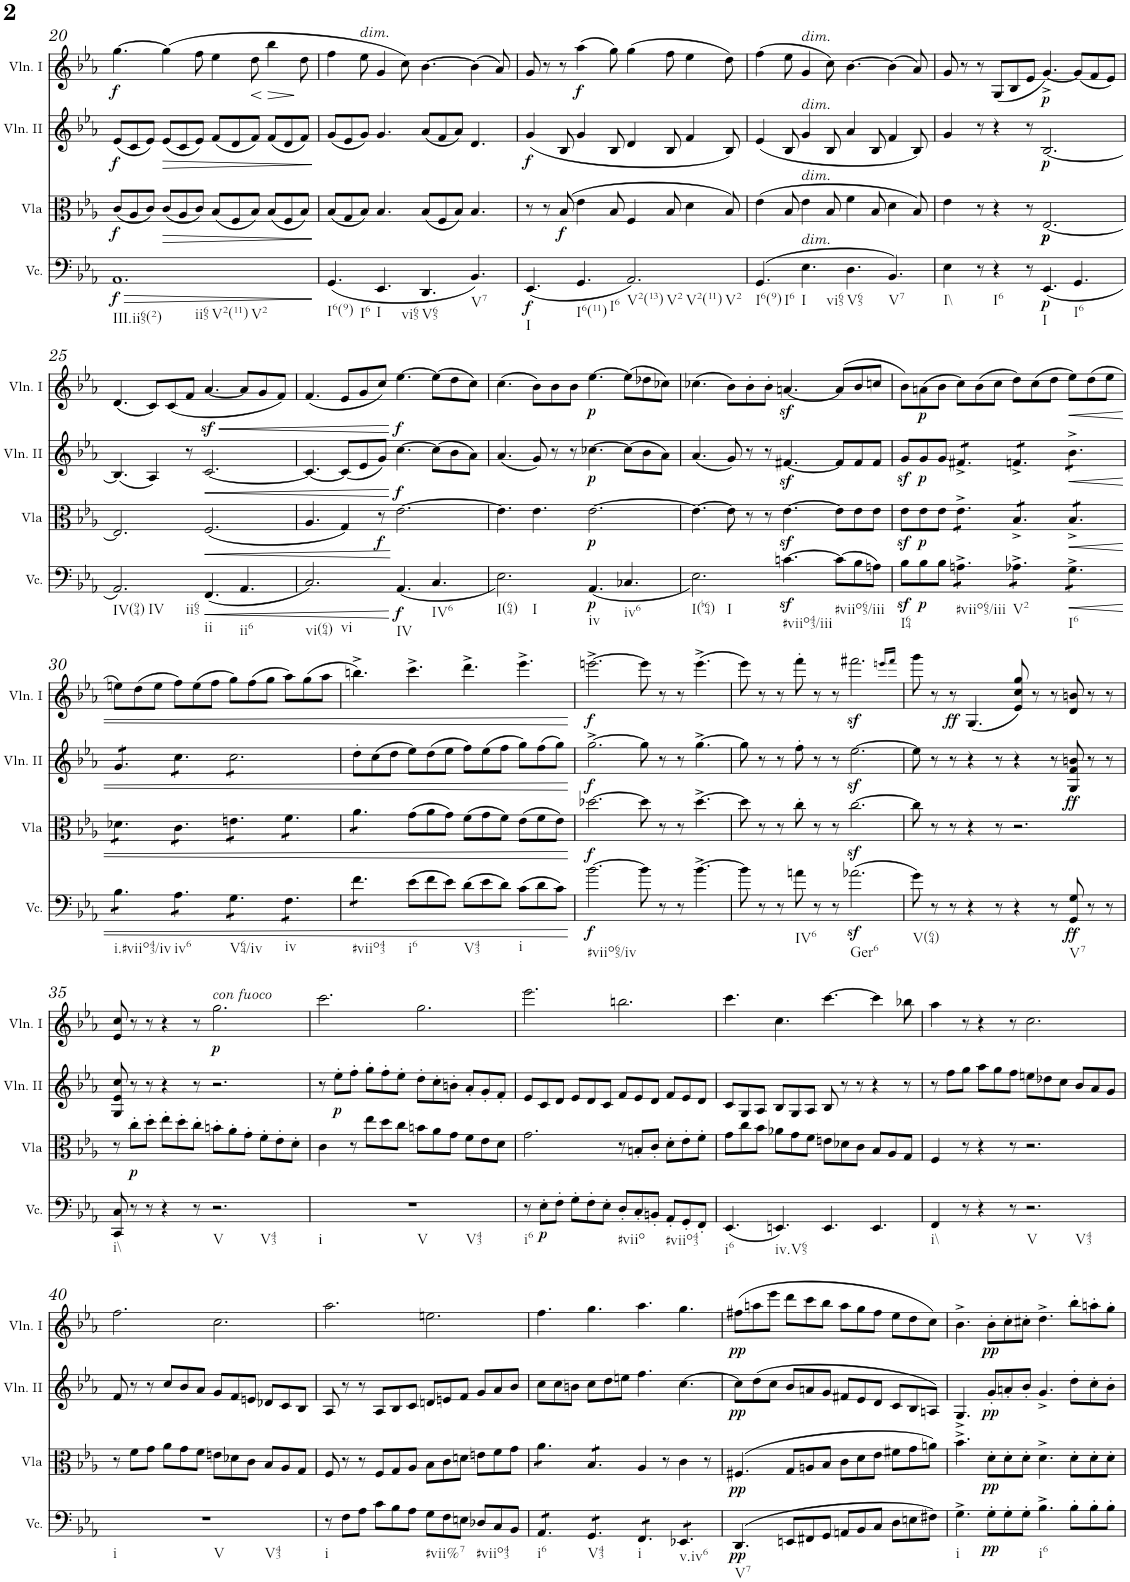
**kern	**dynam	**kern	**dynam	**kern	**dynam	**kern	**dynam
*part4	*part4	*part3	*part3	*part2	*part2	*part1	*part1
*staff4	*staff4	*staff3	*staff3	*staff2	*staff2	*staff1	*staff1
*I"Violoncello	*	*I"Viola	*	*I"Violino II	*	*I"Violino I	*
*I'Vc.	*	*I'Vla	*	*I'Vln. II	*	*I'Vln. I	*
!!LO:PB:g=z
*clefF4	*	*clefC3	*	*clefG2	*	*clefG2	*
*k[b-e-a-]	*	*k[b-e-a-]	*	*k[b-e-a-]	*	*k[b-e-a-]	*
*M12/8	*	*M12/8	*	*M12/8	*	*M12/8	*
=20	=20	=20	=20	=20	=20	=20	=20
!LO:TX:b:t=III.ii65(2)	!	!	!	!	!	!	!
!LO:TX:b:t=ii65	!	!	!	!	!	!	!
!LO:TX:b:t=V2(11)	!	!	!	!	!	!	!
!LO:TX:b:t=V2	!	!	!	!	!	!	!
!	!LO:HP:b	!	!	!	!	!	!
!	!LO:DY:n=1:b	!	!LO:DY:b	!	!LO:DY:b	!	!LO:DY:b
1.AA-	> f	(<8c/L	f	(<8e-/L	f	[4.gg\	f
.	.	8A-/	.	8c/	.	.	.
.	.	8c/J)	.	8e-/J)	.	.	.
!	!	!	!LO:HP:b	!	!LO:HP:b	!	!
.	.	(<8c/L	>	(<8e-/L	>	(>4gg\]	.
.	.	8A-/	.	8c/	.	.	.
.	.	8c/J)	.	8e-/J)	.	8ff\	.
.	.	(<8B-/L	.	(<8f/L	.	4ee-\	.
.	.	8F/	.	8d/	.	.	.
!	!	!	!	!	!	!	!LO:HP:b
.	.	8B-/J)	.	8f/J)	.	8dd\	<
!	!	!	!	!	!	!	!LO:HP:n=1:b
.	.	(<8B-/L	.	(<8f/L	.	4bb-\	[ >
.	.	8F/	.	8d/	.	.	.
.	.	8B-/J)	.	8f/J)	.	8dd\	]
.	]	.	]	.	]	.	.
=21	=21	=21	=21	=21	=21	=21	=21
!LO:TX:b:t=I6(9)	!	!	!	!	!	!	!
!LO:TX:b:t=I6	!	!	!	!	!	!	!
(<4.GG/	.	(<8B-/L	.	(<8g/L	.	4ff\	.
.	.	8G/	.	8e-/	.	.	.
!	!	!	!	!	!	!LO:TX:a:i:t=dim.	!
.	.	8B-/J)	.	8g/J)	.	8ee-\	.
!LO:TX:b:t=I	!	!	!	!	!	!	!
!LO:TX:b:t=vi65	!	!	!	!	!	!	!
4.EE-/	.	4.B-/	.	4.g/	.	4g/	.
.	.	.	.	.	.	8cc\)	.
!LO:TX:b:t=V65	!	!	!	!	!	!	!
4.DD/	.	(<8B-/L	.	(<8a-/L	.	[4.b-\	.
.	.	8F/	.	8f/	.	.	.
.	.	8B-/J)	.	8a-/J)	.	.	.
!LO:TX:b:t=V7	!	!	!	!	!	!	!
4.BB-/)	.	4.B-/	.	4.d/	.	(>4b-\]	.
.	.	.	.	.	.	8a-/)	.
=22	=22	=22	=22	=22	=22	=22	=22
!LO:TX:b:t=I	!	!	!	!	!	!	!
!	!LO:DY:b	!	!	!	!LO:DY:b	!	!
(<4.EE-/	f	8r	.	(<4g/	f	8g/	.
.	.	8r	.	.	.	8r	.
!	!	!	!LO:DY:b	!	!	!	!
.	.	(>8B-/	f	8B-/	.	8r	.
!LO:TX:b:t=I6(11)	!	!	!	!	!	!	!
!LO:TX:b:t=I6	!	!	!	!	!	!	!
!	!	!	!	!	!	!	!LO:DY:b
4.GG/	.	4e-\	.	4g/	.	(>4aa-\	f
.	.	8B-/	.	8B-/	.	8gg\)	.
!LO:TX:b:t=V2(13)	!	!	!	!	!	!	!
!LO:TX:b:t=V2	!	!	!	!	!	!	!
!LO:TX:b:t=V2(11)	!	!	!	!	!	!	!
!LO:TX:b:t=V2	!	!	!	!	!	!	!
2.AA-/)	.	4F/	.	4d/	.	(>4gg\	.
.	.	8B-/	.	8B-/	.	8ff\	.
.	.	4d\	.	4f/	.	4ee-\	.
.	.	8B-/)	.	8B-/)	.	8dd\)	.
=23	=23	=23	=23	=23	=23	=23	=23
!LO:TX:b:t=I6(9)	!	!	!	!	!	!	!
!LO:TX:b:t=I6	!	!	!	!	!	!	!
(>4.GG/	.	(>4e-\	.	(<4e-/	.	(>4ff\	.
.	.	8B-/	.	8B-/	.	8ee-\	.
!	!	!	!	!	!	!LO:TX:a:i:t=dim.	!
!	!	!	!	!LO:TX:a:i:t=dim.	!	!	!
!	!	!LO:TX:a:i:t=dim.	!	!	!	!	!
!LO:TX:a:i:t=dim.	!	!	!	!	!	!	!
!LO:TX:b:t=I	!	!	!	!	!	!	!
!LO:TX:b:t=vi65	!	!	!	!	!	!	!
4.E-\	.	4e-\	.	4g/	.	4g/	.
.	.	8B-/	.	8B-/	.	8cc\)	.
!LO:TX:b:t=V65	!	!	!	!	!	!	!
4.D\	.	4f\	.	4a-/	.	[4.b-\	.
.	.	8B-/	.	8B-/	.	.	.
!LO:TX:b:t=V7	!	!	!	!	!	!	!
4.BB-/)	.	4d\	.	4f/	.	(>4b-\]	.
.	.	8B-/)	.	8B-/)	.	8a-/)	.
=24	=24	=24	=24	=24	=24	=24	=24
!LO:TX:b:t=I\\	!	!	!	!	!	!	!
4E-\	.	4e-\	.	4g/	.	8g/	.
.	.	.	.	.	.	8r	.
8r	.	8r	.	8r	.	8r	.
!LO:TX:b:t=I6	!	!	!	!	!	!	!
4r	.	4r	.	4r	.	(<8G/L	.
.	.	.	.	.	.	8B-/	.
8r	.	8r	.	8r	.	8e-/J	.
!LO:TX:b:t=I	!	!	!	!	!	!	!
!	!LO:DY:b	!	!LO:DY:b	!	!	!	!
!	!	!	!LO:DY:n=1:b	!	!LO:DY:b	!	!LO:DY:b
(<4.EE-/	p	[2.E-/	p p	[2.B-/	p	[4.g^/)	p
!LO:TX:b:t=I6	!	!	!	!	!	!	!
4.GG/	.	.	.	.	.	(<8g/L]	.
.	.	.	.	.	.	8f/	.
.	.	.	.	.	.	8e-/J)	.
!!LO:LB:g=z
=25	=25	=25	=25	=25	=25	=25	=25
!LO:TX:b:t=IV(94)	!	!	!	!	!	!	!
!LO:TX:b:t=IV	!	!	!	!	!	!	!
!LO:TX:b:t=ii65	!	!	!	!	!	!	!
2.AA-/)	.	2.E-/]	.	(<4.B-/]	.	(<4.d/	.
.	.	.	.	4A-/)	.	8c/L)	.
.	.	.	.	.	.	(<8c/	.
.	.	.	.	8r	.	8f/J	.
!LO:TX:b:t=ii	!	!	!	!	!	!	!
!	!LO:HP:b	!	!LO:HP:b	!	!LO:HP:b	!	!LO:HP:b
(<4.FF/	<	(<2.F/	<	[2.c/	<	[4.a-z</	<
!LO:TX:b:t=ii6	!	!	!	!	!	!	!
4.AA-/	.	.	.	.	.	8a-/L]	.
.	.	.	.	.	.	8g/	.
.	.	.	.	.	.	8f/J)	.
=26	=26	=26	=26	=26	=26	=26	=26
!LO:TX:b:t=vi(64)	!	!	!	!	!	!	!
!LO:TX:b:t=vi	!	!	!	!	!	!	!
2.C/)	.	4.A-/	.	4.c/_	.	(<4.f/	.
.	.	4G/)	.	(<8c/L]	.	8e-/L	.
.	.	.	.	8e-/	.	8g/	.
!	!	!	!LO:DY:b	!	!	!	!
.	.	8r	f	8g/J)	.	8cc/J)	.
!LO:TX:b:t=IV	!	!	!	!	!	!	!
!	!LO:DY:n=1:b	!	!	!	!LO:DY:n=1:b	!	!LO:DY:n=1:b
(<4.AA-/	[ f	[2.e-\	[	[4.cc\	[ f	[4.ee-\	[ f
!LO:TX:b:t=IV6	!	!	!	!	!	!	!
4.C/	.	.	.	(>8cc\L]	.	(>8ee-\L]	.
.	.	.	.	8b-\	.	8dd\	.
.	.	.	.	8a-\J)	.	8cc\J)	.
=27	=27	=27	=27	=27	=27	=27	=27
!LO:TX:b:t=I(64)	!	!	!	!	!	!	!
!LO:TX:b:t=I	!	!	!	!	!	!	!
2.E-\)	.	4.e-\]	.	(<4.a-/	.	(>4.cc\	.
.	.	4.e-\	.	8g/)	.	8b-\L)	.
.	.	.	.	8r	.	8b-\	.
.	.	.	.	8r	.	8b-\J	.
!LO:TX:b:t=iv	!	!	!	!	!	!	!
!	!LO:DY:b	!	!LO:DY:b	!	!LO:DY:b	!	!LO:DY:b
(<4.AA-/	p	[2.e-\	p	[4.cc-X\	p	[4.ee-\	p
!LO:TX:b:t=iv6	!	!	!	!	!	!	!
4.C-X/	.	.	.	(>8cc-\L]	.	(>8ee-\L]	.
.	.	.	.	8b-\	.	8dd-X\	.
.	.	.	.	8a-\J)	.	8cc-X\J)	.
=28	=28	=28	=28	=28	=28	=28	=28
!LO:TX:b:t=I(b64)	!	!	!	!	!	!	!
!LO:TX:b:t=I	!	!	!	!	!	!	!
2.E-\)	.	4.e-\_	.	(<4.a-/	.	(>4.cc-X\	.
.	.	8e-\]	.	8g/)	.	8b-\L)	.
.	.	8r	.	8r	.	8b-'\	.
.	.	8r	.	8r	.	8b-'\J	.
!LO:TX:b:t=#viio43/iii	!	!	!	!	!	!	!
[4.cnz<\	.	[4.e-z<\	.	[4.f#Xz</	.	[4.anz</	.
!LO:TX:b:t=#viio65/iii	!	!	!	!	!	!	!
(>8c\L]	.	8e-\L]	.	8f#/L]	.	(>8a/L]	.
8B-\	.	8e-\	.	8f#/	.	8b-/	.
8An\J)	.	8e-\J	.	8f#/J	.	8ccn/J	.
=29	=29	=29	=29	=29	=29	=29	=29
!LO:TX:b:t=I64	!	!	!	!	!	!	!
8B-z<\L	.	8e-z<\L	.	8gz</L	.	8b-\L)	.
!	!LO:DY:b	!	!LO:DY:b	!	!LO:DY:b	!	!LO:DY:b
8B-\	p	8e-\	p	8g/	p	(>8an\	p
8B-\J	.	8e-\J	.	8g/J	.	8b-\J	.
!LO:TX:b:t=#viio65/iii	!	!	!	!	!	!	!
*tremolo	*	*	*	*	*	*	*
*	*	*tremolo	*	*	*	*	*
*	*	*	*	*tremolo	*	*	*
8An^\L	.	8e-^\L	.	8f#X^/L	.	8cc\L)	.
8An^\	.	8e-^\	.	8f#X^/	.	(>8b-\	.
8An^\J	.	8e-^\J	.	8f#X^/J	.	8cc\J	.
!LO:TX:b:t=V2	!	!	!	!	!	!	!
8A-X^\L	.	8B-^/L	.	8fn^/L	.	8dd\L)	.
8A-X^\	.	8B-^/	.	8fn^/	.	(>8cc\	.
8A-X^\J	.	8B-^/J	.	8fn^/J	.	8dd\J	.
!LO:TX:b:t=I6	!	!	!	!	!	!	!
!	!LO:HP:b	!	!LO:HP:b	!	!LO:HP:b	!	!LO:HP:b
8G^\L	<	8B-^/L	<	8b-^\L	<	8ee-\L)	<
8G^\	.	8B-^/	.	8b-^\	.	(>8dd\	.
8G^\J	.	8B-^/J	.	8b-^\J	.	8ee-\J	.
!!LO:LB:g=z
=30	=30	=30	=30	=30	=30	=30	=30
!LO:TX:b:t=i.#viio43/iv	!	!	!	!	!	!	!
8B-\L	.	8d-X\L	.	8g/L	.	8een\L)	.
8B-\	.	8d-X\	.	8g/	.	(>8dd\	.
8B-\J	.	8d-X\J	.	8g/J	.	8ee\J	.
!LO:TX:b:t=iv6	!	!	!	!	!	!	!
8A-\L	.	8c\L	.	8cc\L	.	8ff\L)	.
8A-\	.	8c\	.	8cc\	.	(>8ee\	.
8A-\J	.	8c\J	.	8cc\J	.	8ff\J	.
!LO:TX:b:t=V64/iv	!	!	!	!	!	!	!
8G\L	.	8en\L	.	8cc\L	.	8gg\L)	.
8G\	.	8en\	.	8cc\	.	(>8ff\	.
8G\J	.	8en\J	.	8cc\	.	8gg\J	.
!LO:TX:b:t=iv	!	!	!	!	!	!	!
8F\L	.	8f\L	.	8cc\	.	8aa-\L)	.
8F\	.	8f\	.	8cc\	.	(>8gg\	.
8F\J	.	8f\J	.	8cc\J	.	8aa-\J	.
*	*	*	*	*Xtremolo	*	*	*
=31	=31	=31	=31	=31	=31	=31	=31
!LO:TX:b:t=#viio43	!	!	!	!	!	!	!
8f\L	.	8a-\L	.	8dd'\L	.	4.bbn^\)	.
8f\	.	8a-\	.	(>8cc\	.	.	.
8f\J	.	8a-\J	.	8dd\J	.	.	.
*	*	*Xtremolo	*	*	*	*	*
*Xtremolo	*	*	*	*	*	*	*
!LO:TX:b:t=i6	!	!	!	!	!	!	!
(>8e-\L	.	(>8g\L	.	8ee-\L)	.	4.ccc^\	.
8f\	.	8a-\	.	(>8dd\	.	.	.
8e-\J)	.	8g\J)	.	8ee-\J	.	.	.
!LO:TX:b:t=V43	!	!	!	!	!	!	!
(>8d\L	.	(>8f\L	.	8ff\L)	.	4.ddd^\	.
8e-\	.	8g\	.	(>8ee-\	.	.	.
8d\J)	.	8f\J)	.	8ff\J	.	.	.
!LO:TX:b:t=i	!	!	!	!	!	!	!
(>8c\L	.	(>8e-\L	.	8gg\L)	.	4.eee-^\	.
8d\	.	8f\	.	(>8ff\	.	.	.
8c\J)	.	8e-\J)	.	8gg\J)	.	.	.
.	[	.	[	.	[	.	[
=32	=32	=32	=32	=32	=32	=32	=32
!LO:TX:b:t=#viio65/iv	!	!	!	!	!	!	!
!	!LO:DY:b	!	!LO:DY:b	!	!LO:DY:b	!	!LO:DY:b
[2.b-\	f	[2.dd-X\	f	[2.gg^\	f	[2.eeen^\	f
8b-\]	.	8dd-\]	.	8gg\]	.	8eee\]	.
8r	.	8r	.	8r	.	8r	.
8r	.	8r	.	8r	.	8r	.
[4.b-^\	.	[4.dd-^\	.	[4.gg^\	.	(>4.eee^\	.
=33	=33	=33	=33	=33	=33	=33	=33
8b-\]	.	8dd-\]	.	8gg\]	.	8eee-\)	.
8r	.	8r	.	8r	.	8r	.
8r	.	8r	.	8r	.	8r	.
!LO:TX:b:t=IV6	!	!	!	!	!	!	!
8an\	.	8cc'\	.	8ff'\	.	8fff'\	.
8r	.	8r	.	8r	.	8r	.
8r	.	8r	.	8r	.	8r	.
!LO:TX:b:t=Ger6	!	!	!	!	!	!	!
(>2.a-Xz<\	.	[2.ccz<\	.	[2.ee-z<\	.	2.fff#Xz<\	.
.	.	.	.	.	.	16qeeen/LL	.
.	.	.	.	.	.	16qfff#/JJ	.
=34	=34	=34	=34	=34	=34	=34	=34
!LO:TX:b:t=V(64)	!	!	!	!	!	!	!
8g\)	.	8cc\]	.	8ee-\]	.	8ggg\	.
8r	.	8r	.	8r	.	8r	.
!	!	!	!	!	!	!	!LO:DY:b
8r	.	8r	.	8r	.	8r	ff
4r	.	4r	.	4r	.	(<4.G/	.
8r	.	8r	.	8r	.	.	.
4r	.	2.r	.	4r	.	8e-/ 8cc/ 8gg/)	.
.	.	.	.	.	.	8r	.
8r	.	.	.	8r	.	8r	.
!LO:TX:b:t=V7	!	!	!	!	!	!	!
!	!LO:DY:b	!	!	!	!LO:DY:b	!	!
8GG/ 8G/	ff	.	.	8G/ 8f/ 8bn/	ff	8d/ 8bn/	.
8r	.	.	.	8r	.	8r	.
8r	.	.	.	8r	.	8r	.
!!LO:LB:g=z
=35	=35	=35	=35	=35	=35	=35	=35
!LO:TX:b:t=i\\	!	!	!	!	!	!	!
8CC/ 8C/	.	8r	.	8G/ 8e-/ 8cc/	.	8e-/ 8cc/	.
!	!	!	!LO:DY:b	!	!	!	!
8r	.	8cc'\L	p	8r	.	8r	.
8r	.	8dd'\J	.	8r	.	8r	.
4r	.	8ee-'\L	.	4r	.	4r	.
.	.	8dd'\	.	.	.	.	.
8r	.	8cc'\J	.	8r	.	8r	.
!	!	!	!	!	!	!LO:TX:a:i:t=con fuoco	!
!LO:TX:b:t=V	!	!	!	!	!	!	!
!LO:TX:b:t=V43	!	!	!	!	!	!	!
!	!	!	!	!	!	!	!LO:DY:b
2.r	.	8bn'\L	.	2.r	.	2.gg\	p
.	.	8a-'\	.	.	.	.	.
.	.	8g'\J	.	.	.	.	.
.	.	8f'\L	.	.	.	.	.
.	.	8e-'\	.	.	.	.	.
.	.	8d'\J	.	.	.	.	.
=36	=36	=36	=36	=36	=36	=36	=36
!LO:TX:b:t=i	!	!	!	!	!	!	!
!LO:TX:b:t=V	!	!	!	!	!	!	!
!LO:TX:b:t=V43	!	!	!	!	!	!	!
1.r	.	4c\	.	8r	.	2.ccc\	.
!	!	!	!	!	!LO:DY:b	!	!
.	.	.	.	8ee-'\L	p	.	.
.	.	8r	.	8ff'\J	.	.	.
.	.	8ee-\L	.	8gg'\L	.	.	.
.	.	8dd\	.	8ff'\	.	.	.
.	.	8cc\J	.	8ee-'\J	.	.	.
.	.	8bn\L	.	8dd'\L	.	2.gg\	.
.	.	8a-\	.	8cc'\	.	.	.
.	.	8g\J	.	8bn'\J	.	.	.
.	.	8f\L	.	8a-'/L	.	.	.
.	.	8e-\	.	8g'/	.	.	.
.	.	8d\J	.	8f'/J	.	.	.
=37	=37	=37	=37	=37	=37	=37	=37
!LO:TX:b:t=i6	!	!	!	!	!	!	!
8r	.	2.g\	.	8e-/L	.	2.eee-\	.
!	!LO:DY:b	!	!	!	!	!	!
8E-'\L	p	.	.	8c/	.	.	.
8F'\J	.	.	.	8d/J	.	.	.
8G'\L	.	.	.	8e-/L	.	.	.
8F'\	.	.	.	8d/	.	.	.
8E-'\J	.	.	.	8c/J	.	.	.
!LO:TX:b:t=#viio	!	!	!	!	!	!	!
8D'/L	.	8r	.	8f/L	.	2.bbn\	.
8C'/	.	8Bn'/L	.	8e-/	.	.	.
8BBn'/J	.	8c'/J	.	8d/J	.	.	.
!LO:TX:b:t=#viio43	!	!	!	!	!	!	!
8AA-'/L	.	8d'\L	.	8f/L	.	.	.
8GG'/	.	8e-'\	.	8e-/	.	.	.
8FF'/J	.	8f'\J	.	8d/J	.	.	.
=38	=38	=38	=38	=38	=38	=38	=38
!LO:TX:b:t=i6	!	!	!	!	!	!	!
(<4.EE-/	.	8g\L	.	8c/L	.	4.ccc\	.
.	.	8cc\	.	8G/	.	.	.
.	.	8b-\J	.	8A-/J	.	.	.
!LO:TX:b:t=iv.V65	!	!	!	!	!	!	!
4.EEn/)	.	8a-X\L	.	8B-/L	.	4.cc\	.
.	.	8g\	.	8G/	.	.	.
.	.	8f\J	.	8A-/J	.	.	.
4.EE/	.	8en\L	.	8B-/	.	[4.ccc\	.
.	.	8d-X\	.	8r	.	.	.
.	.	8c\J	.	8r	.	.	.
4.EE/	.	8B-/L	.	4r	.	4ccc\]	.
.	.	8A-/	.	.	.	.	.
.	.	8G/J	.	8r	.	8bb-X\	.
=39	=39	=39	=39	=39	=39	=39	=39
!LO:TX:b:t=i\\	!	!	!	!	!	!	!
4FF/	.	4F/	.	8r	.	4aa-\	.
.	.	.	.	8ff\L	.	.	.
8r	.	8r	.	8gg\J	.	8r	.
4r	.	4r	.	8aa-\L	.	4r	.
.	.	.	.	8gg\	.	.	.
8r	.	8r	.	8ff\J	.	8r	.
!LO:TX:b:t=V	!	!	!	!	!	!	!
!LO:TX:b:t=V43	!	!	!	!	!	!	!
2.r	.	2.r	.	8een\L	.	2.cc\	.
.	.	.	.	8dd-X\	.	.	.
.	.	.	.	8cc\J	.	.	.
.	.	.	.	8b-/L	.	.	.
.	.	.	.	8a-/	.	.	.
.	.	.	.	8g/J	.	.	.
!!LO:LB:g=z
=40	=40	=40	=40	=40	=40	=40	=40
!LO:TX:b:t=i	!	!	!	!	!	!	!
!LO:TX:b:t=V	!	!	!	!	!	!	!
!LO:TX:b:t=V43	!	!	!	!	!	!	!
1.r	.	8r	.	8f/	.	2.ff\	.
.	.	8f\L	.	8r	.	.	.
.	.	8g\J	.	8r	.	.	.
.	.	8a-\L	.	8cc/L	.	.	.
.	.	8g\	.	8b-/	.	.	.
.	.	8f\J	.	8a-/J	.	.	.
.	.	8en\L	.	8g/L	.	2.cc\	.
.	.	8d-X\	.	8f/	.	.	.
.	.	8c\J	.	8en/J	.	.	.
.	.	8B-/L	.	8d-X/L	.	.	.
.	.	8A-/	.	8c/	.	.	.
.	.	8G/J	.	8B-/J	.	.	.
=41	=41	=41	=41	=41	=41	=41	=41
!LO:TX:b:t=i	!	!	!	!	!	!	!
8r	.	8F/	.	8A-/	.	2.aa-\	.
8F\L	.	8r	.	8r	.	.	.
8A-\J	.	8r	.	8r	.	.	.
8c\L	.	8F/L	.	8A-/L	.	.	.
8B-\	.	8G/	.	8B-/	.	.	.
8A-\J	.	8A-/J	.	8c/J	.	.	.
!LO:TX:b:t=#vii%7	!	!	!	!	!	!	!
8G\L	.	8B-\L	.	8dn/L	.	2.een\	.
8F\	.	8c\	.	8en/	.	.	.
8En\J	.	8dn\J	.	8f/J	.	.	.
!LO:TX:b:t=#viio43	!	!	!	!	!	!	!
8D-X/L	.	8en\L	.	8g/L	.	.	.
8C/	.	8f\	.	8a-/	.	.	.
8BB-/J	.	8g\J	.	8b-/J	.	.	.
=42	=42	=42	=42	=42	=42	=42	=42
!LO:TX:b:t=i6	!	!	!	!	!	!	!
*tremolo	*	*	*	*	*	*	*
*	*	*tremolo	*	*	*	*	*
8AA-/L	.	8a-\L	.	8cc\L	.	4.ff\	.
8AA-/	.	8a-\	.	8cc\	.	.	.
8AA-/J	.	8a-\J	.	8bn\J	.	.	.
!LO:TX:b:t=V43	!	!	!	!	!	!	!
8GG/L	.	8B-/L	.	8cc\L	.	4.gg\	.
8GG/	.	8B-/	.	8dd\	.	.	.
8GG/J	.	8B-/J	.	8een\J	.	.	.
*	*	*Xtremolo	*	*	*	*	*
!LO:TX:b:t=i	!	!	!	!	!	!	!
8FF/L	.	4A-/	.	4.ff\	.	4.aa-\	.
8FF/	.	.	.	.	.	.	.
8FF/J	.	8r	.	.	.	.	.
!LO:TX:b:t=v.iv6	!	!	!	!	!	!	!
8EE-X/L	.	4c\	.	[4.cc\	.	4.gg\	.
8EE-X/	.	.	.	.	.	.	.
8EE-X/J	.	8r	.	.	.	.	.
*Xtremolo	*	*	*	*	*	*	*
=43	=43	=43	=43	=43	=43	=43	=43
!LO:TX:b:t=V7	!	!	!	!	!	!	!
!	!LO:DY:b	!	!LO:DY:b	!	!LO:DY:b	!	!LO:DY:b
(>4.DD/	pp	(>4.F#X/	pp	8cc\L]	pp	(>8ff#X\L	pp
.	.	.	.	(>8dd\	.	8aan\	.
.	.	.	.	8cc\J	.	8eee-\J	.
8EEn/L	.	8G/L	.	8b-/L	.	8ddd\L	.
8FF#X/	.	8An/	.	8an/	.	8ccc\	.
8GG/J	.	8B-/J	.	8g/J	.	8bb-\J	.
8AAn/L	.	8c\L	.	8f#X/L	.	8aa\L	.
8BB-/	.	8d\	.	8e-/	.	8gg\	.
8C/J	.	8e-\J	.	8d/J	.	8ff#\J	.
8D\L	.	8f#X\L	.	8c/L	.	8ee-\L	.
8En\	.	8g\	.	8B-/	.	8dd\	.
8F#X\J)	.	8an\J)	.	8An/J)	.	8cc\J)	.
=44	=44	=44	=44	=44	=44	=44	=44
!LO:TX:b:t=i	!	!	!	!	!	!	!
4.G^\	.	4.b-^\	.	4.G^/	.	4.b-^\	.
!	!LO:DY:b	!	!LO:DY:b	!	!LO:DY:b	!	!LO:DY:b
8G'\L	pp	8d'\L	pp	8g'/L	pp	8b-'\L	pp
8G'\	.	8d'\	.	8an'/	.	8cc'\	.
8G'\J	.	8d'\J	.	8b-'/J	.	8cc#X'\J	.
!LO:TX:b:t=i6	!	!	!	!	!	!	!
4.B-^\	.	4.d^\	.	4.g^/	.	4.dd^\	.
8B-'\L	.	8d'\L	.	8dd'\L	.	8bb-'\L	.
8B-'\	.	8d'\	.	8cc'\	.	8aan'\	.
8B-'\J	.	8d'\J	.	8b-'\J	.	8gg'\J	.
=	=	=	=	=	=	=	=
*-	*-	*-	*-	*-	*-	*-	*-
